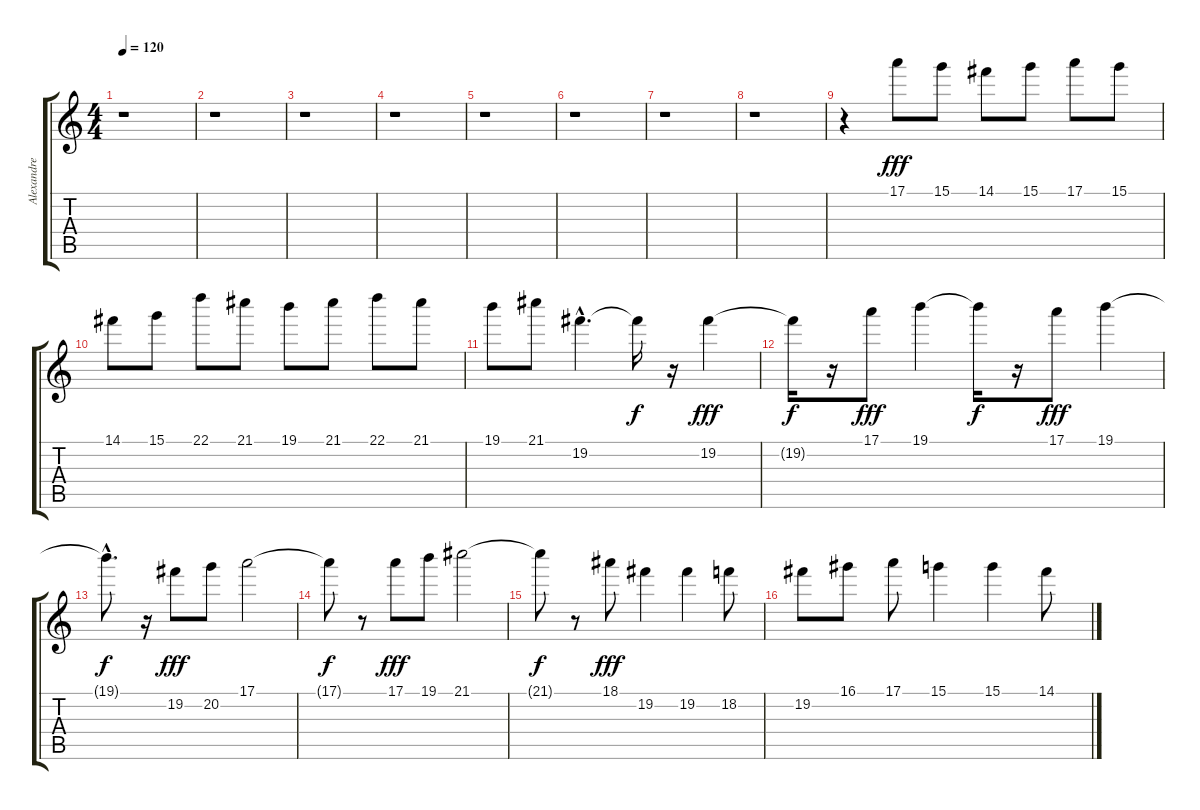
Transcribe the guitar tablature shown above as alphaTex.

\track ("Alexandre Belchior" "Alexandre ") {instrument overdrivenguitar}
\staff {score tabs}
\tuning (E4 B3 G3 D3 A2 E2) {hide}
\ts (4 4)
\tempo 120
\clef g2
\ks c
r.1{dy fff instrument overdrivenguitar} |
r.1 |
r.1 |
r.1 |
r.1 |
r.1 |
r.1 |
r.1 |
r.4 17.1.8 15.1.8 14.1.8 15.1.8 17.1.8 15.1.8 |
14.1.8 15.1.8 22.1.8 21.1.8 19.1.8 21.1.8 22.1.8 21.1.8 |
19.1.8 21.1.8 19.2{hac}.4{d} 19.2{t}.16{dy f} r.16 19.2.4{dy fff} |
19.2{t}.16{dy f} r.16 17.1.8{dy fff} 19.1.4 19.1{t}.16{dy f} r.16 17.1.8{dy fff} 19.1.4 |
19.1{hac t}.8{d dy f} r.16 19.2.8{dy fff} 20.2.8 17.1.2 |
17.1{t}.8{dy f} r.8 17.1.8{dy fff} 19.1.8 21.1.2 |
21.1{t}.8{dy f} r.8 18.1.8{dy fff} 19.2.4 19.2.4 18.2.8 |
19.2.8 16.1.8 17.1.8 15.1.4 15.1.4 14.1.8
